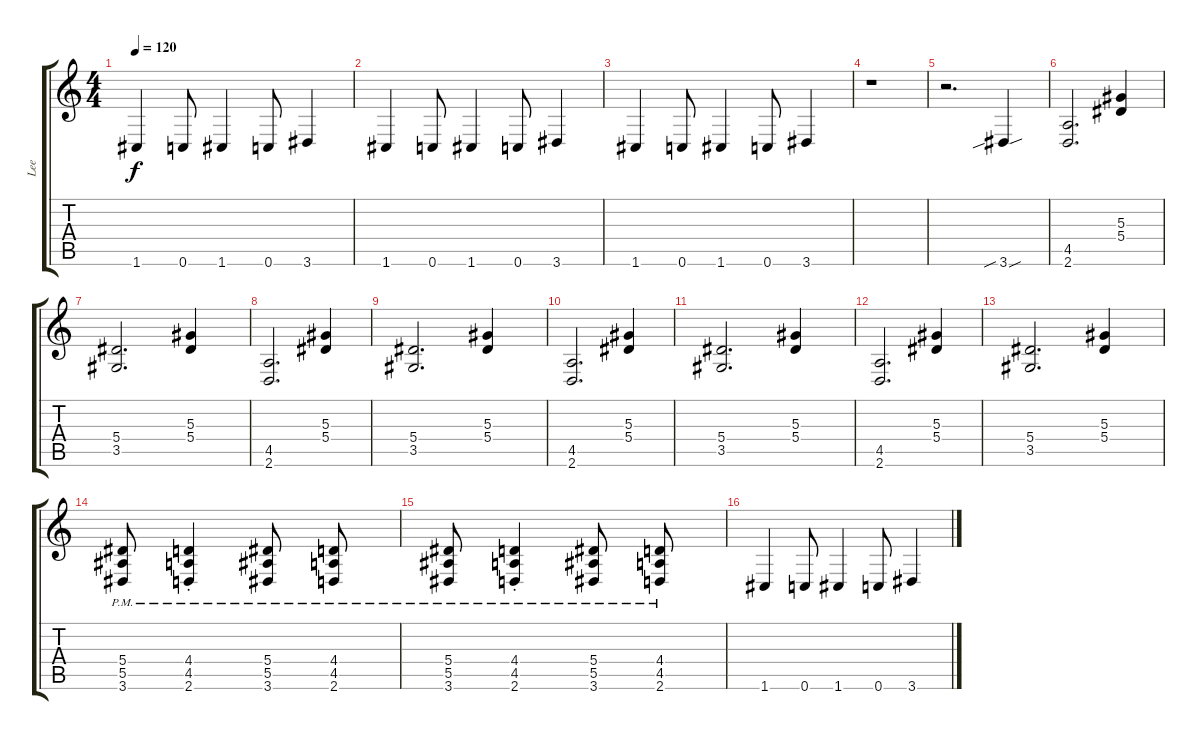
\track ("Lee" "Lee") {instrument distortionguitar}
\staff {score tabs}
\tuning (C4 G3 Eb3 Bb2 F2 C2) {hide}
\ts (4 4)
\tempo 120
\clef g2
\ks c
1.6.4{dy f} 0.6.8 1.6.4 0.6.8 3.6.4 |
1.6.4 0.6.8 1.6.4 0.6.8 3.6.4 |
1.6.4 0.6.8 1.6.4 0.6.8 3.6.4 |
r.1 |
r.2{d} 3.6{sib sou}.4 |
(4.5 2.6).2{d} (5.3 5.4).4 |
(5.4 3.5).2{d} (5.3 5.4).4 |
(4.5 2.6).2{d} (5.3 5.4).4 |
(5.4 3.5).2{d} (5.3 5.4).4 |
(4.5 2.6).2{d} (5.3 5.4).4 |
(5.4 3.5).2{d} (5.3 5.4).4 |
(4.5 2.6).2{d} (5.3 5.4).4 |
(5.4 3.5).2{d} (5.3 5.4).4 |
(5.4{pm} 5.5 3.6).8 (4.4{pm st} 4.5{st} 2.6{st}).4 (5.4 5.5 3.6{pm}).8 (4.4{pm} 4.5 2.6).8 |
(5.4{pm} 5.5 3.6).8 (4.4{pm st} 4.5{st} 2.6{st}).4 (5.4{pm} 5.5 3.6).8 (4.4{pm} 4.5 2.6).8 |
1.6.4 0.6.8 1.6.4 0.6.8 3.6.4
